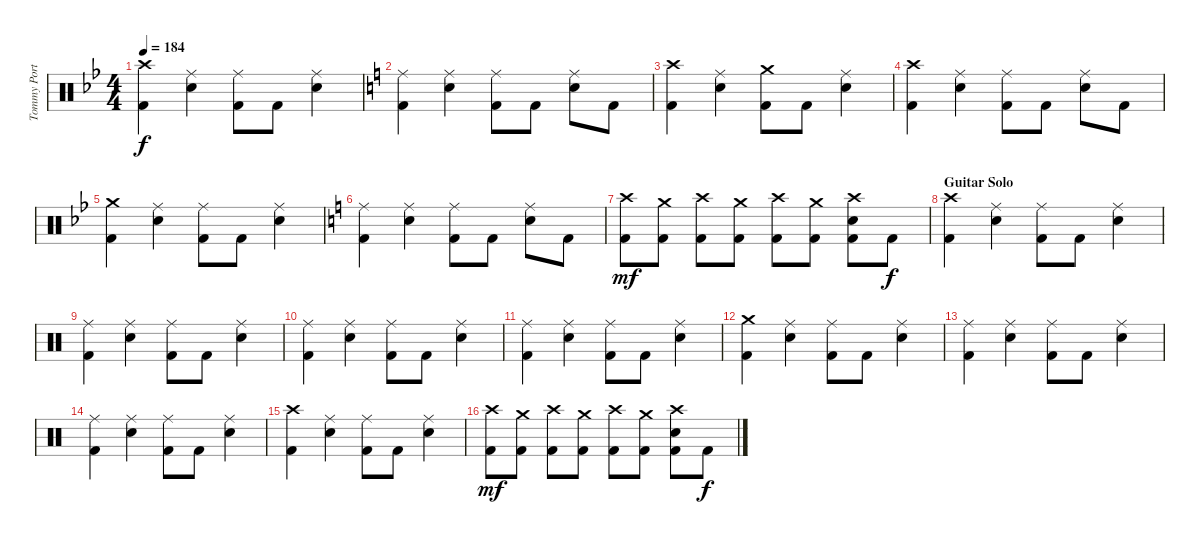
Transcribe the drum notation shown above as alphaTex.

\track ("Tommy Portino - Drums" "Tommy Port") {instrument percussion}
\staff {score}
\articulation defaults
\ts (4 4)
\tempo 184
\clef neutral
\ks gminor
("Crash high (hit)" "Kick (hit) 2").4{dy f} ("Ride (middle)" "Electric Snare (hit)").4 ("Ride (middle)" "Kick (hit) 2").8 "Kick (hit) 2".8 ("Ride (middle)" "Electric Snare (hit)").4 |
\ks c
("Ride (middle)" "Kick (hit) 2").4 ("Ride (middle)" "Electric Snare (hit)").4 ("Ride (middle)" "Kick (hit) 2").8 "Kick (hit) 2".8 ("Ride (middle)" "Electric Snare (hit)").8 "Kick (hit) 2".8 |
("Crash high (hit)" "Kick (hit) 2").4 ("Ride (middle)" "Electric Snare (hit)").4 ("Crash medium (hit)" "Kick (hit) 2").8 "Kick (hit) 2".8 ("Ride (middle)" "Electric Snare (hit)").4 |
("Crash high (hit)" "Kick (hit) 2").4 ("Ride (middle)" "Electric Snare (hit)").4 ("Ride (middle)" "Kick (hit) 2").8 "Kick (hit) 2".8 ("Ride (middle)" "Electric Snare (hit)").8 "Kick (hit) 2".8 |
\ks gminor
("Crash medium (hit)" "Kick (hit) 2").4 ("Ride (middle)" "Electric Snare (hit)").4 ("Ride (middle)" "Kick (hit) 2").8 "Kick (hit) 2".8 ("Ride (middle)" "Electric Snare (hit)").4 |
\ks c
("Ride (middle)" "Kick (hit) 2").4 ("Ride (middle)" "Electric Snare (hit)").4 ("Ride (middle)" "Kick (hit) 2").8 "Kick (hit) 2".8 ("Ride (middle)" "Electric Snare (hit)").8 "Kick (hit) 2".8 |
("Crash high (hit)" "Kick (hit) 2").8{dy mf} ("Crash medium (hit)" "Kick (hit) 2").8 ("Crash high (hit)" "Kick (hit) 2").8 ("Crash medium (hit)" "Kick (hit) 2").8 ("Crash high (hit)" "Kick (hit) 2").8 ("Crash medium (hit)" "Kick (hit) 2").8 ("Crash high (hit)" "Electric Snare (hit)" "Kick (hit) 2").8 "Kick (hit) 2".8{dy f} |
\section ("" "Guitar Solo ")
("Crash high (hit)" "Kick (hit) 2").4 ("Ride (middle)" "Electric Snare (hit)").4 ("Ride (middle)" "Kick (hit) 2").8 "Kick (hit) 2".8 ("Ride (middle)" "Electric Snare (hit)").4 |
("Ride (middle)" "Kick (hit) 2").4 ("Ride (middle)" "Electric Snare (hit)").4 ("Ride (middle)" "Kick (hit) 2").8 "Kick (hit) 2".8 ("Ride (middle)" "Electric Snare (hit)").4 |
("Ride (middle)" "Kick (hit) 2").4 ("Ride (middle)" "Electric Snare (hit)").4 ("Ride (middle)" "Kick (hit) 2").8 "Kick (hit) 2".8 ("Ride (middle)" "Electric Snare (hit)").4 |
("Ride (middle)" "Kick (hit) 2").4 ("Ride (middle)" "Electric Snare (hit)").4 ("Ride (middle)" "Kick (hit) 2").8 "Kick (hit) 2".8 ("Ride (middle)" "Electric Snare (hit)").4 |
("Crash medium (hit)" "Kick (hit) 2").4 ("Ride (middle)" "Electric Snare (hit)").4 ("Ride (middle)" "Kick (hit) 2").8 "Kick (hit) 2".8 ("Ride (middle)" "Electric Snare (hit)").4 |
("Ride (middle)" "Kick (hit) 2").4 ("Ride (middle)" "Electric Snare (hit)").4 ("Ride (middle)" "Kick (hit) 2").8 "Kick (hit) 2".8 ("Ride (middle)" "Electric Snare (hit)").4 |
("Ride (middle)" "Kick (hit) 2").4 ("Ride (middle)" "Electric Snare (hit)").4 ("Ride (middle)" "Kick (hit) 2").8 "Kick (hit) 2".8 ("Ride (middle)" "Electric Snare (hit)").4 |
("Crash high (hit)" "Kick (hit) 2").4 ("Ride (middle)" "Electric Snare (hit)").4 ("Ride (middle)" "Kick (hit) 2").8 "Kick (hit) 2".8 ("Ride (middle)" "Electric Snare (hit)").4 |
("Crash high (hit)" "Kick (hit) 2").8{dy mf} ("Crash medium (hit)" "Kick (hit) 2").8 ("Crash high (hit)" "Kick (hit) 2").8 ("Crash medium (hit)" "Kick (hit) 2").8 ("Crash high (hit)" "Kick (hit) 2").8 ("Crash medium (hit)" "Kick (hit) 2").8 ("Crash high (hit)" "Electric Snare (hit)" "Kick (hit) 2").8 "Kick (hit) 2".8{dy f}
